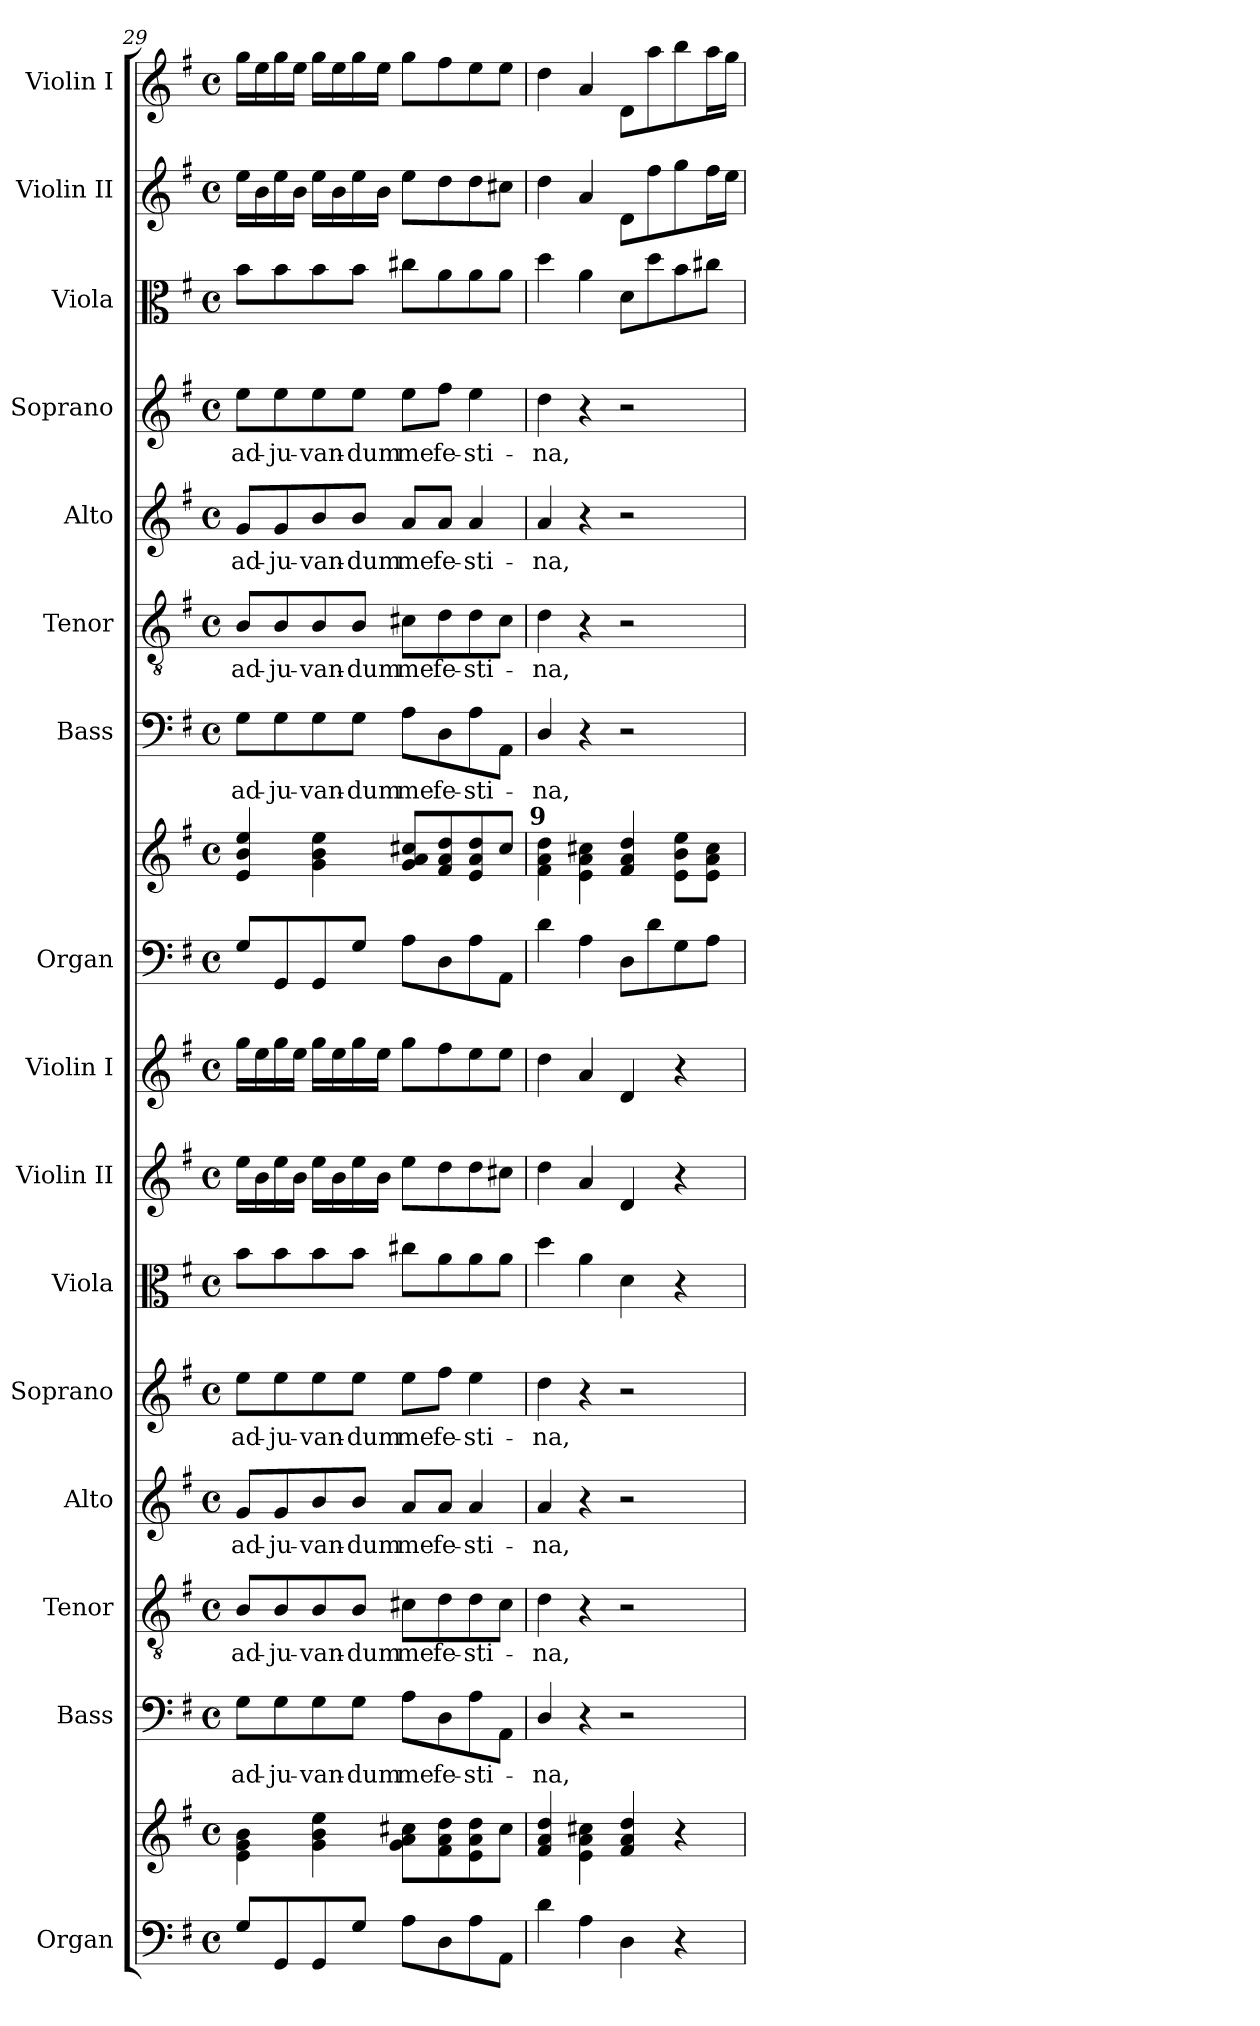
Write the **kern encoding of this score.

**kern	**kern	**kern	**text	**kern	**text	**kern	**text	**kern	**text	**kern	**kern	**kern	**kern	**kern	**kern	**text	**kern	**text	**kern	**text	**kern	**text	**kern	**kern	**kern
*part16	*part16	*part15	*part15	*part14	*part14	*part13	*part13	*part12	*part12	*part11	*part10	*part9	*part8	*part8	*part7	*part7	*part6	*part6	*part5	*part5	*part4	*part4	*part3	*part2	*part1
*staff18	*staff17	*staff16	*staff16	*staff15	*staff15	*staff14	*staff14	*staff13	*staff13	*staff12	*staff11	*staff10	*staff9	*staff8	*staff7	*staff7	*staff6	*staff6	*staff5	*staff5	*staff4	*staff4	*staff3	*staff2	*staff1
*I"Organ	*	*I"Bass	*	*I"Tenor	*	*I"Alto	*	*I"Soprano	*	*I"Viola	*I"Violin II	*I"Violin I	*I"Organ	*	*I"Bass	*	*I"Tenor	*	*I"Alto	*	*I"Soprano	*	*I"Viola	*I"Violin II	*I"Violin I
*I'Org.	*	*I'B.	*	*I'T.	*	*I'A.	*	*I'S.	*	*I'Vla.	*I'Vln. II	*I'Vln. I	*I'Org.	*	*I'B.	*	*I'T.	*	*I'A.	*	*I'S.	*	*I'Vla.	*I'Vln. II	*I'Vln. I
*clefF4	*clefG2	*clefF4	*	*clefGv2	*	*clefG2	*	*clefG2	*	*clefC3	*clefG2	*clefG2	*clefF4	*clefG2	*clefF4	*	*clefGv2	*	*clefG2	*	*clefG2	*	*clefC3	*clefG2	*clefG2
*	*	*	*	*ITrd7c12	*	*	*	*	*	*	*	*	*	*	*	*	*ITrd7c12	*	*	*	*	*	*	*	*
*k[f#]	*k[f#]	*k[f#]	*	*k[f#]	*	*k[f#]	*	*k[f#]	*	*k[f#]	*k[f#]	*k[f#]	*k[f#]	*k[f#]	*k[f#]	*	*k[f#]	*	*k[f#]	*	*k[f#]	*	*k[f#]	*k[f#]	*k[f#]
*G:	*G:	*G:	*	*G:	*	*G:	*	*G:	*	*G:	*G:	*G:	*G:	*G:	*G:	*	*G:	*	*G:	*	*G:	*	*G:	*G:	*G:
*M4/4	*M4/4	*M4/4	*	*M4/4	*	*M4/4	*	*M4/4	*	*M4/4	*M4/4	*M4/4	*M4/4	*M4/4	*M4/4	*	*M4/4	*	*M4/4	*	*M4/4	*	*M4/4	*M4/4	*M4/4
*met(c)	*met(c)	*met(c)	*	*met(c)	*	*met(c)	*	*met(c)	*	*met(c)	*met(c)	*met(c)	*met(c)	*met(c)	*met(c)	*	*met(c)	*	*met(c)	*	*met(c)	*	*met(c)	*met(c)	*met(c)
=29	=29	=29	=29	=29	=29	=29	=29	=29	=29	=29	=29	=29	=29	=29	=29	=29	=29	=29	=29	=29	=29	=29	=29	=29	=29
!	!	!	!LO:LY:b:color=#000000	!	!	!	!	!	!	!	!	!	!	!	!	!	!	!	!	!	!	!	!	!	!
!	!	!	!	!	!LO:LY:b:color=#000000	!	!	!	!	!	!	!	!	!	!	!	!	!	!	!	!	!	!	!	!
!	!	!	!	!	!	!	!LO:LY:b:color=#000000	!	!	!	!	!	!	!	!	!	!	!	!	!	!	!	!	!	!
!	!	!	!	!	!	!	!	!	!LO:LY:b:color=#000000	!	!	!	!	!	!	!	!	!	!	!	!	!	!	!	!
!	!	!	!	!	!	!	!	!	!	!	!	!	!	!	!	!LO:LY:b:color=#000000	!	!	!	!	!	!	!	!	!
!	!	!	!	!	!	!	!	!	!	!	!	!	!	!	!	!	!	!LO:LY:b:color=#000000	!	!	!	!	!	!	!
!	!	!	!	!	!	!	!	!	!	!	!	!	!	!	!	!	!	!	!	!LO:LY:b:color=#000000	!	!	!	!	!
!	!	!	!	!	!	!	!	!	!	!	!	!	!	!	!	!	!	!	!	!	!	!LO:LY:b:color=#000000	!	!	!
8Gi/L	4ei\ 4gi 4bi	8Gi\L	ad-	8BBi/L	ad-	8gi/L	ad-	8eei\L	-ad-	8bi\L	16eei\LL	16ggi\LL	8Gi/L	4ei/ 4bi 4eei	8Gi\L	ad-	8BBi/L	ad-	8gi/L	ad-	8eei\L	ad-	8bi\L	16eei\LL	16ggi\LL
.	.	.	.	.	.	.	.	.	.	.	16bi\	16eei\	.	.	.	.	.	.	.	.	.	.	.	16bi\	16eei\
!	!	!	!LO:LY:b:color=#000000	!	!	!	!	!	!	!	!	!	!	!	!	!	!	!	!	!	!	!	!	!	!
!	!	!	!	!	!LO:LY:b:color=#000000	!	!	!	!	!	!	!	!	!	!	!	!	!	!	!	!	!	!	!	!
!	!	!	!	!	!	!	!LO:LY:b:color=#000000	!	!	!	!	!	!	!	!	!	!	!	!	!	!	!	!	!	!
!	!	!	!	!	!	!	!	!	!LO:LY:b:color=#000000	!	!	!	!	!	!	!	!	!	!	!	!	!	!	!	!
!	!	!	!	!	!	!	!	!	!	!	!	!	!	!	!	!LO:LY:b:color=#000000	!	!	!	!	!	!	!	!	!
!	!	!	!	!	!	!	!	!	!	!	!	!	!	!	!	!	!	!LO:LY:b:color=#000000	!	!	!	!	!	!	!
!	!	!	!	!	!	!	!	!	!	!	!	!	!	!	!	!	!	!	!	!LO:LY:b:color=#000000	!	!	!	!	!
!	!	!	!	!	!	!	!	!	!	!	!	!	!	!	!	!	!	!	!	!	!	!LO:LY:b:color=#000000	!	!	!
8GGi/	.	8Gi\	-ju-	8BBi/	-ju-	8gi/	-ju-	8eei\	-ju-	8bi\	16eei\	16ggi\	8GGi/	.	8Gi\	-ju-	8BBi/	-ju-	8gi/	-ju-	8eei\	-ju-	8bi\	16eei\	16ggi\
.	.	.	.	.	.	.	.	.	.	.	16bi\JJ	16eei\JJ	.	.	.	.	.	.	.	.	.	.	.	16bi\JJ	16eei\JJ
!	!	!	!LO:LY:b:color=#000000	!	!	!	!	!	!	!	!	!	!	!	!	!	!	!	!	!	!	!	!	!	!
!	!	!	!	!	!LO:LY:b:color=#000000	!	!	!	!	!	!	!	!	!	!	!	!	!	!	!	!	!	!	!	!
!	!	!	!	!	!	!	!LO:LY:b:color=#000000	!	!	!	!	!	!	!	!	!	!	!	!	!	!	!	!	!	!
!	!	!	!	!	!	!	!	!	!LO:LY:b:color=#000000	!	!	!	!	!	!	!	!	!	!	!	!	!	!	!	!
!	!	!	!	!	!	!	!	!	!	!	!	!	!	!	!	!LO:LY:b:color=#000000	!	!	!	!	!	!	!	!	!
!	!	!	!	!	!	!	!	!	!	!	!	!	!	!	!	!	!	!LO:LY:b:color=#000000	!	!	!	!	!	!	!
!	!	!	!	!	!	!	!	!	!	!	!	!	!	!	!	!	!	!	!	!LO:LY:b:color=#000000	!	!	!	!	!
!	!	!	!	!	!	!	!	!	!	!	!	!	!	!	!	!	!	!	!	!	!	!LO:LY:b:color=#000000	!	!	!
8GGi/	4gi\ 4bi 4eei	8Gi\	-van-	8BBi/	-van-	8bi/	-van-	8eei\	-van-	8bi\	16eei\LL	16ggi\LL	8GGi/	4gi\ 4bi 4eei	8Gi\	-van-	8BBi/	-van-	8bi/	-van-	8eei\	-van-	8bi\	16eei\LL	16ggi\LL
.	.	.	.	.	.	.	.	.	.	.	16bi\	16eei\	.	.	.	.	.	.	.	.	.	.	.	16bi\	16eei\
!	!	!	!LO:LY:b:color=#000000	!	!	!	!	!	!	!	!	!	!	!	!	!	!	!	!	!	!	!	!	!	!
!	!	!	!	!	!LO:LY:b:color=#000000	!	!	!	!	!	!	!	!	!	!	!	!	!	!	!	!	!	!	!	!
!	!	!	!	!	!	!	!LO:LY:b:color=#000000	!	!	!	!	!	!	!	!	!	!	!	!	!	!	!	!	!	!
!	!	!	!	!	!	!	!	!	!LO:LY:b:color=#000000	!	!	!	!	!	!	!	!	!	!	!	!	!	!	!	!
!	!	!	!	!	!	!	!	!	!	!	!	!	!	!	!	!LO:LY:b:color=#000000	!	!	!	!	!	!	!	!	!
!	!	!	!	!	!	!	!	!	!	!	!	!	!	!	!	!	!	!LO:LY:b:color=#000000	!	!	!	!	!	!	!
!	!	!	!	!	!	!	!	!	!	!	!	!	!	!	!	!	!	!	!	!LO:LY:b:color=#000000	!	!	!	!	!
!	!	!	!	!	!	!	!	!	!	!	!	!	!	!	!	!	!	!	!	!	!	!LO:LY:b:color=#000000	!	!	!
8Gi/J	.	8Gi\J	-dum	8BBi/J	-dum	8bi/J	-dum	8eei\J	-dum	8bi\J	16eei\	16ggi\	8Gi/J	.	8Gi\J	-dum	8BBi/J	-dum	8bi/J	-dum	8eei\J	-dum	8bi\J	16eei\	16ggi\
.	.	.	.	.	.	.	.	.	.	.	16bi\JJ	16eei\JJ	.	.	.	.	.	.	.	.	.	.	.	16bi\JJ	16eei\JJ
!	!	!	!LO:LY:b:color=#000000	!	!	!	!	!	!	!	!	!	!	!	!	!	!	!	!	!	!	!	!	!	!
!	!	!	!	!	!LO:LY:b:color=#000000	!	!	!	!	!	!	!	!	!	!	!	!	!	!	!	!	!	!	!	!
!	!	!	!	!	!	!	!LO:LY:b:color=#000000	!	!	!	!	!	!	!	!	!	!	!	!	!	!	!	!	!	!
!	!	!	!	!	!	!	!	!	!LO:LY:b:color=#000000	!	!	!	!	!	!	!	!	!	!	!	!	!	!	!	!
!	!	!	!	!	!	!	!	!	!	!	!	!	!	!	!	!LO:LY:b:color=#000000	!	!	!	!	!	!	!	!	!
!	!	!	!	!	!	!	!	!	!	!	!	!	!	!	!	!	!	!LO:LY:b:color=#000000	!	!	!	!	!	!	!
!	!	!	!	!	!	!	!	!	!	!	!	!	!	!	!	!	!	!	!	!LO:LY:b:color=#000000	!	!	!	!	!
!	!	!	!	!	!	!	!	!	!	!	!	!	!	!	!	!	!	!	!	!	!	!LO:LY:b:color=#000000	!	!	!
8Ai\L	8gi\ 8ai 8cc#XiL	8Ai\L	me	8C#Xi\L	me	8ai/L	me	8eei\L	me	8cc#Xi\L	8eei\L	8ggi\L	8Ai\L	8gi/ 8ai 8cc#XiL	8Ai\L	me	8C#Xi\L	me	8ai/L	me	8eei\L	me	8cc#Xi\L	8eei\L	8ggi\L
!	!	!	!LO:LY:b:color=#000000	!	!	!	!	!	!	!	!	!	!	!	!	!	!	!	!	!	!	!	!	!	!
!	!	!	!	!	!LO:LY:b:color=#000000	!	!	!	!	!	!	!	!	!	!	!	!	!	!	!	!	!	!	!	!
!	!	!	!	!	!	!	!LO:LY:b:color=#000000	!	!	!	!	!	!	!	!	!	!	!	!	!	!	!	!	!	!
!	!	!	!	!	!	!	!	!	!LO:LY:b:color=#000000	!	!	!	!	!	!	!	!	!	!	!	!	!	!	!	!
!	!	!	!	!	!	!	!	!	!	!	!	!	!	!	!	!LO:LY:b:color=#000000	!	!	!	!	!	!	!	!	!
!	!	!	!	!	!	!	!	!	!	!	!	!	!	!	!	!	!	!LO:LY:b:color=#000000	!	!	!	!	!	!	!
!	!	!	!	!	!	!	!	!	!	!	!	!	!	!	!	!	!	!	!	!LO:LY:b:color=#000000	!	!	!	!	!
!	!	!	!	!	!	!	!	!	!	!	!	!	!	!	!	!	!	!	!	!	!	!LO:LY:b:color=#000000	!	!	!
8Di\	8f#i\ 8ai 8ddi	8Di\	fe-	8Di\	fe-	8ai/J	fe-	8ff#i\J	fe-	8ai\	8ddi\	8ff#i\	8Di\	8f#i/ 8ai 8ddi	8Di\	fe-	8Di\	fe-	8ai/J	fe-	8ff#i\J	fe-	8ai\	8ddi\	8ff#i\
!	!	!	!LO:LY:b:color=#000000	!	!	!	!	!	!	!	!	!	!	!	!	!	!	!	!	!	!	!	!	!	!
!	!	!	!	!	!LO:LY:b:color=#000000	!	!	!	!	!	!	!	!	!	!	!	!	!	!	!	!	!	!	!	!
!	!	!	!	!	!	!	!LO:LY:b:color=#000000	!	!	!	!	!	!	!	!	!	!	!	!	!	!	!	!	!	!
!	!	!	!	!	!	!	!	!	!LO:LY:b:color=#000000	!	!	!	!	!	!	!	!	!	!	!	!	!	!	!	!
!	!	!	!	!	!	!	!	!	!	!	!	!	!	!	!	!LO:LY:b:color=#000000	!	!	!	!	!	!	!	!	!
!	!	!	!	!	!	!	!	!	!	!	!	!	!	!	!	!	!	!LO:LY:b:color=#000000	!	!	!	!	!	!	!
!	!	!	!	!	!	!	!	!	!	!	!	!	!	!	!	!	!	!	!	!LO:LY:b:color=#000000	!	!	!	!	!
!	!	!	!	!	!	!	!	!	!	!	!	!	!	!	!	!	!	!	!	!	!	!LO:LY:b:color=#000000	!	!	!
8Ai\	8ei\ 8ai 8ddi	8Ai\	-sti-	8Di\	-sti-	4ai/	-sti-	4eei\	-sti-	8ai\	8ddi\	8eei\	8Ai\	8ei/ 8ai 8ddi	8Ai\	-sti-	8Di\	-sti-	4ai/	-sti-	4eei\	-sti-	8ai\	8ddi\	8eei\
8AAi\J	8cc#i\J	8AAi\J	.	8C#i\J	.	.	.	.	.	8ai\J	8cc#Xi\J	8eei\J	8AAi\J	8cc#i/J	8AAi\J	.	8C#i\J	.	.	.	.	.	8ai\J	8cc#Xi\J	8eei\J
=30	=30	=30	=30	=30	=30	=30	=30	=30	=30	=30	=30	=30	=30	=30	=30	=30	=30	=30	=30	=30	=30	=30	=30	=30	=30
!	!	!	!LO:LY:b:color=#000000	!	!	!	!	!	!	!	!	!	!	!	!	!	!	!	!	!	!	!	!	!	!
!	!	!	!	!	!LO:LY:b:color=#000000	!	!	!	!	!	!	!	!	!	!	!	!	!	!	!	!	!	!	!	!
!	!	!	!	!	!	!	!LO:LY:b:color=#000000	!	!	!	!	!	!	!	!	!	!	!	!	!	!	!	!	!	!
!	!	!	!	!	!	!	!	!	!LO:LY:b:color=#000000	!	!	!	!	!	!	!	!	!	!	!	!	!	!	!	!
!	!	!	!	!	!	!	!	!	!	!	!	!	!	!	!	!LO:LY:b:color=#000000	!	!	!	!	!	!	!	!	!
!	!	!	!	!	!	!	!	!	!	!	!	!	!	!	!	!	!	!LO:LY:b:color=#000000	!	!	!	!	!	!	!
!	!	!	!	!	!	!	!	!	!	!	!	!	!	!	!	!	!	!	!	!LO:LY:b:color=#000000	!	!	!	!	!
!	!	!	!	!	!	!	!	!	!	!	!	!	!	!LO:TX:a:B:cj:t=9	!	!	!	!	!	!	!	!	!	!	!
!	!	!	!	!	!	!	!	!	!	!	!	!	!	!	!	!	!	!	!	!	!	!LO:LY:b:color=#000000	!	!	!
4di\	4f#i/ 4ai 4ddi	4Di/	-na,	4Di\	-na,	4ai/	-na,	4ddi\	-na,	4ddi\	4ddi\	4ddi\	4di\	4f#i\ 4ai 4ddi	4Di/	-na,	4Di\	-na,	4ai/	-na,	4ddi\	-na,	4ddi\	4ddi\	4ddi\
4Ai\	4ei\ 4ai 4cc#Xi	4r	.	4r	.	4r	.	4r	.	4ai\	4ai/	4ai/	4Ai\	4ei\ 4ai 4cc#Xi	4r	.	4r	.	4r	.	4r	.	4ai\	4ai/	4ai/
4Di\	4f#i/ 4ai 4ddi	2r	.	2r	.	2r	.	2r	.	4di\	4di/	4di/	8Di\L	4f#i/ 4ai 4ddi	2r	.	2r	.	2r	.	2r	.	8di\L	8di\L	8di\L
.	.	.	.	.	.	.	.	.	.	.	.	.	8di\	.	.	.	.	.	.	.	.	.	8ddi\	8ff#i\	8aai\
4r	4r	.	.	.	.	.	.	.	.	4r	4r	4r	8Gi\	8ei\ 8bi 8eeiL	.	.	.	.	.	.	.	.	8bi\	8ggi\	8bbi\
.	.	.	.	.	.	.	.	.	.	.	.	.	8Ai\J	8ei\ 8ai 8cc#iJ	.	.	.	.	.	.	.	.	8cc#Xi\J	16ff#i\L	16aai\L
.	.	.	.	.	.	.	.	.	.	.	.	.	.	.	.	.	.	.	.	.	.	.	.	16eei\JJ	16ggi\JJ
=	=	=	=	=	=	=	=	=	=	=	=	=	=	=	=	=	=	=	=	=	=	=	=	=	=
*-	*-	*-	*-	*-	*-	*-	*-	*-	*-	*-	*-	*-	*-	*-	*-	*-	*-	*-	*-	*-	*-	*-	*-	*-	*-
